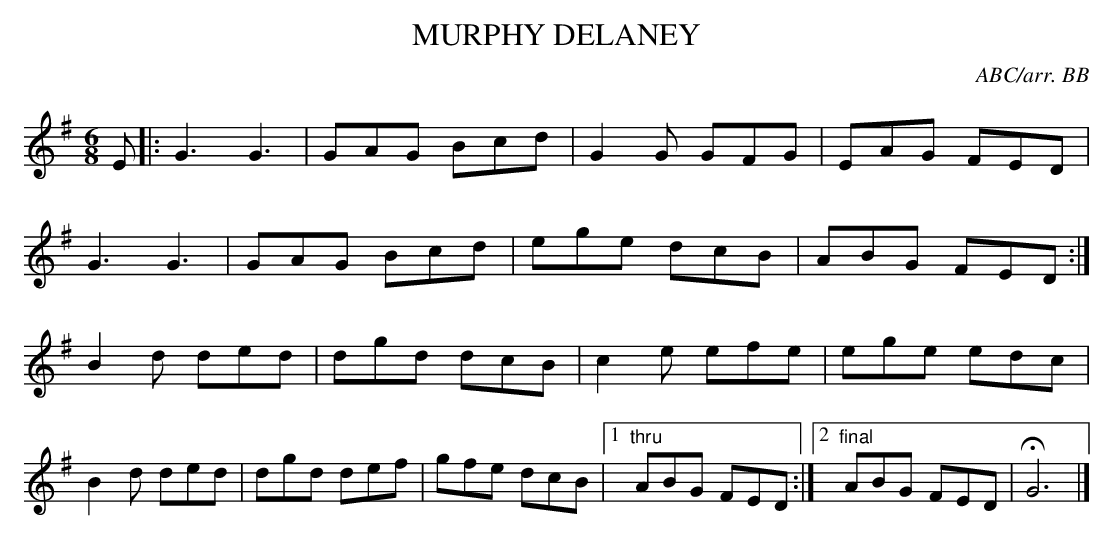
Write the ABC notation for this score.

X:1
T:MURPHY DELANEY
C:ABC/arr. BB
Y:"Irish"
M:6/8
L:1/8
K:G
E|:G3 G3|GAG Bcd|G2G GFG|EAG FED|
G3 G3|GAG Bcd|ege dcB|ABG FED :|
B2d ded|dgd dcB|c2e efe|ege edc|
B2d ded|dgd def|gfe dcB|1 "thru"ABG FED :|\
[2 "final" ABG FED|HG6|]
